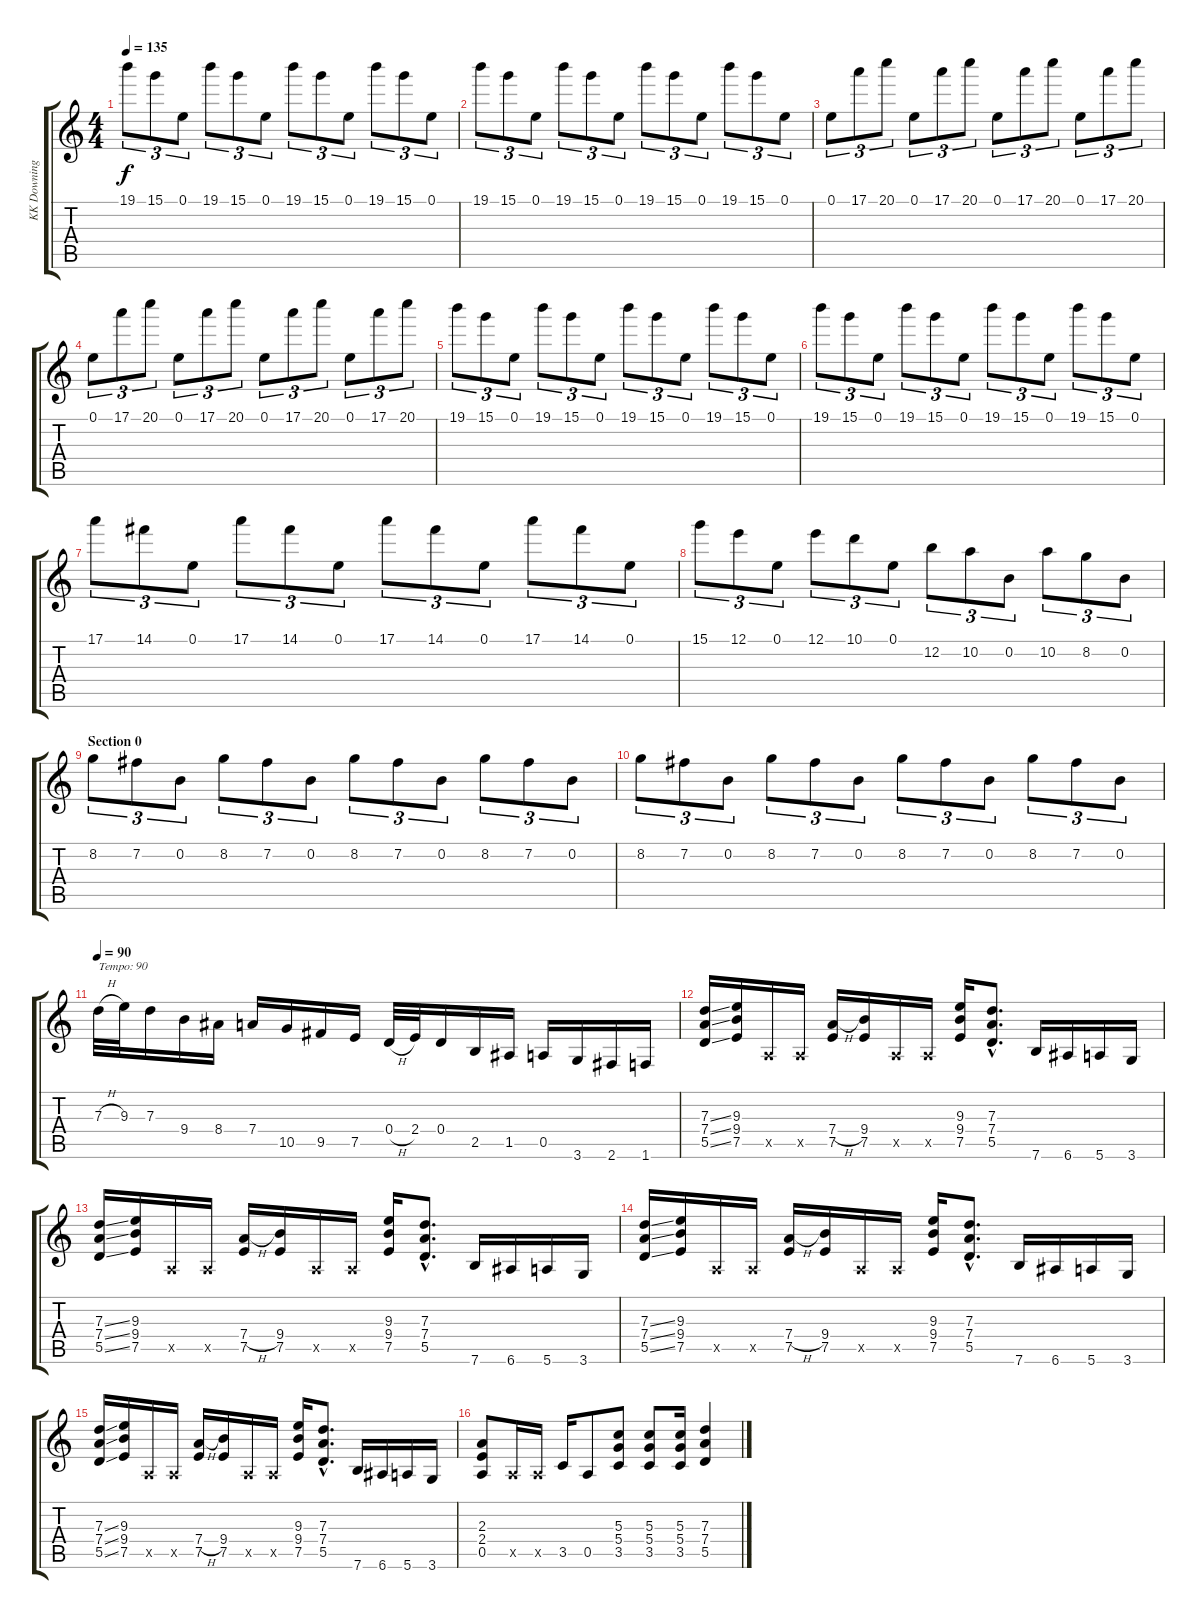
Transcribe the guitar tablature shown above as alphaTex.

\track ("KK Downing" "KK Downing") {instrument distortionguitar}
\staff {score tabs}
\tuning (E4 B3 G3 D3 A2 E2) {hide}
\ts (4 4)
\tempo 135
\clef g2
\ks c
19.1.8{tu (3 2) dy f instrument distortionguitar} 15.1.8{tu (3 2)} 0.1.8{tu (3 2)} 19.1.8{tu (3 2)} 15.1.8{tu (3 2)} 0.1.8{tu (3 2)} 19.1.8{tu (3 2)} 15.1.8{tu (3 2)} 0.1.8{tu (3 2)} 19.1.8{tu (3 2)} 15.1.8{tu (3 2)} 0.1.8{tu (3 2)} |
19.1.8{tu (3 2)} 15.1.8{tu (3 2)} 0.1.8{tu (3 2)} 19.1.8{tu (3 2)} 15.1.8{tu (3 2)} 0.1.8{tu (3 2)} 19.1.8{tu (3 2)} 15.1.8{tu (3 2)} 0.1.8{tu (3 2)} 19.1.8{tu (3 2)} 15.1.8{tu (3 2)} 0.1.8{tu (3 2)} |
0.1.8{tu (3 2)} 17.1.8{tu (3 2)} 20.1.8{tu (3 2)} 0.1.8{tu (3 2)} 17.1.8{tu (3 2)} 20.1.8{tu (3 2)} 0.1.8{tu (3 2)} 17.1.8{tu (3 2)} 20.1.8{tu (3 2)} 0.1.8{tu (3 2)} 17.1.8{tu (3 2)} 20.1.8{tu (3 2)} |
0.1.8{tu (3 2)} 17.1.8{tu (3 2)} 20.1.8{tu (3 2)} 0.1.8{tu (3 2)} 17.1.8{tu (3 2)} 20.1.8{tu (3 2)} 0.1.8{tu (3 2)} 17.1.8{tu (3 2)} 20.1.8{tu (3 2)} 0.1.8{tu (3 2)} 17.1.8{tu (3 2)} 20.1.8{tu (3 2)} |
19.1.8{tu (3 2)} 15.1.8{tu (3 2)} 0.1.8{tu (3 2)} 19.1.8{tu (3 2)} 15.1.8{tu (3 2)} 0.1.8{tu (3 2)} 19.1.8{tu (3 2)} 15.1.8{tu (3 2)} 0.1.8{tu (3 2)} 19.1.8{tu (3 2)} 15.1.8{tu (3 2)} 0.1.8{tu (3 2)} |
19.1.8{tu (3 2)} 15.1.8{tu (3 2)} 0.1.8{tu (3 2)} 19.1.8{tu (3 2)} 15.1.8{tu (3 2)} 0.1.8{tu (3 2)} 19.1.8{tu (3 2)} 15.1.8{tu (3 2)} 0.1.8{tu (3 2)} 19.1.8{tu (3 2)} 15.1.8{tu (3 2)} 0.1.8{tu (3 2)} |
17.1.8{tu (3 2)} 14.1.8{tu (3 2)} 0.1.8{tu (3 2)} 17.1.8{tu (3 2)} 14.1.8{tu (3 2)} 0.1.8{tu (3 2)} 17.1.8{tu (3 2)} 14.1.8{tu (3 2)} 0.1.8{tu (3 2)} 17.1.8{tu (3 2)} 14.1.8{tu (3 2)} 0.1.8{tu (3 2)} |
15.1.8{tu (3 2)} 12.1.8{tu (3 2)} 0.1.8{tu (3 2)} 12.1.8{tu (3 2)} 10.1.8{tu (3 2)} 0.1.8{tu (3 2)} 12.2.8{tu (3 2)} 10.2.8{tu (3 2)} 0.2.8{tu (3 2)} 10.2.8{tu (3 2)} 8.2.8{tu (3 2)} 0.2.8{tu (3 2)} |
\section ("" "Section 0")
8.2.8{tu (3 2)} 7.2.8{tu (3 2)} 0.2.8{tu (3 2)} 8.2.8{tu (3 2)} 7.2.8{tu (3 2)} 0.2.8{tu (3 2)} 8.2.8{tu (3 2)} 7.2.8{tu (3 2)} 0.2.8{tu (3 2)} 8.2.8{tu (3 2)} 7.2.8{tu (3 2)} 0.2.8{tu (3 2)} |
8.2.8{tu (3 2)} 7.2.8{tu (3 2)} 0.2.8{tu (3 2)} 8.2.8{tu (3 2)} 7.2.8{tu (3 2)} 0.2.8{tu (3 2)} 8.2.8{tu (3 2)} 7.2.8{tu (3 2)} 0.2.8{tu (3 2)} 8.2.8{tu (3 2)} 7.2.8{tu (3 2)} 0.2.8{tu (3 2)} |
\tempo 90
7.3{h}.32{txt "Tempo: 90"} 9.3.32 7.3.16 9.4.16 8.4.16 7.4.16 10.5.16 9.5.16 7.5.16 0.4{h}.32 2.4.32 0.4.16 2.5.16 1.5.16 0.5.16 3.6.16 2.6.16 1.6.16 |
(7.3{ss} 7.4{ss} 5.5{ss}).16 (9.3 9.4 7.5).16 0.5{x}.16 0.5{x}.16 (7.4{h} 7.5).16 (9.4 7.5).16 0.5{x}.16 0.5{x}.16 (9.3 9.4 7.5).16 (7.3{hac} 7.4{hac} 5.5{hac}).8{d} 7.6.16 6.6.16 5.6.16 3.6.16 |
(7.3{ss} 7.4{ss} 5.5{ss}).16 (9.3 9.4 7.5).16 0.5{x}.16 0.5{x}.16 (7.4{h} 7.5).16 (9.4 7.5).16 0.5{x}.16 0.5{x}.16 (9.3 9.4 7.5).16 (7.3{hac} 7.4{hac} 5.5{hac}).8{d} 7.6.16 6.6.16 5.6.16 3.6.16 |
(7.3{ss} 7.4{ss} 5.5{ss}).16 (9.3 9.4 7.5).16 0.5{x}.16 0.5{x}.16 (7.4{h} 7.5).16 (9.4 7.5).16 0.5{x}.16 0.5{x}.16 (9.3 9.4 7.5).16 (7.3{hac} 7.4{hac} 5.5{hac}).8{d} 7.6.16 6.6.16 5.6.16 3.6.16 |
(7.3{ss} 7.4{ss} 5.5{ss}).16 (9.3 9.4 7.5).16 0.5{x}.16 0.5{x}.16 (7.4{h} 7.5).16 (9.4 7.5).16 0.5{x}.16 0.5{x}.16 (9.3 9.4 7.5).16 (7.3{hac} 7.4{hac} 5.5{hac}).8{d} 7.6.16 6.6.16 5.6.16 3.6.16 |
(2.3 2.4 0.5).8 0.5{x}.16 0.5{x}.16 3.5.16 0.5.8 (5.3 5.4 3.5).8 (5.3 5.4 3.5).8 (5.3 5.4 3.5).16 (7.3 7.4 5.5).4
